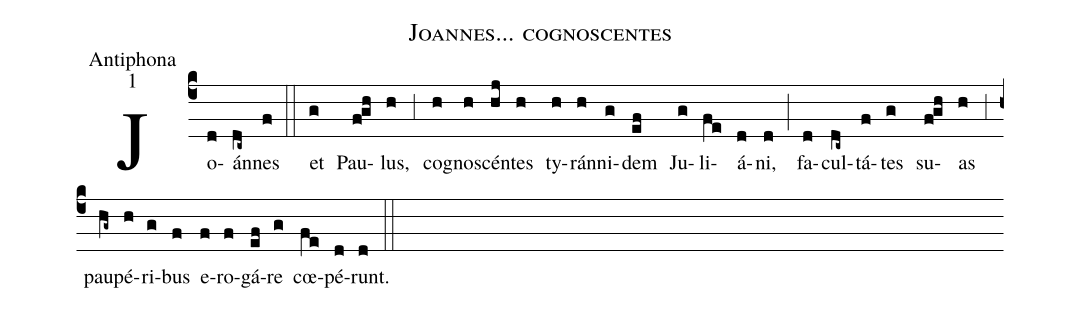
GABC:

name:Joannes... cognoscentes;
office-part:Antiphona;
mode:1;
%%
(c4) Jo(d)án(dc~)nes(f) (::) et(g) Pau(f!gh)lus,(h) (;3) co(h)gno(h)scén(hj)tes(h) ty(h)rán(h)ni(g)dem(ef) Ju(g)li(fe)á(d)ni,(d) (;) fa(d)cul(dc~)tá(f)tes(g) su(f!gh)as(h) (;3) pau(hg~)pé(h)ri(g)bus(f) e(f)ro(f)gá(ef)re(g) cœ(fe)pé(d)runt.(d) (::)
